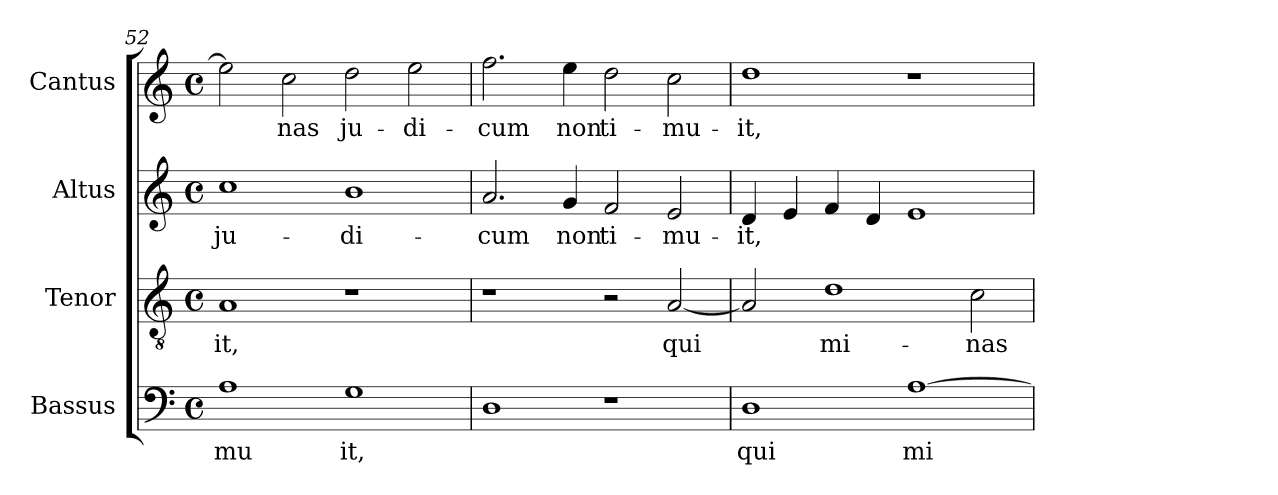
**kern	**text	**kern	**text	**kern	**text	**kern	**text
*part4	*part4	*part3	*part3	*part2	*part2	*part1	*part1
*staff4	*staff4	*staff3	*staff3	*staff2	*staff2	*staff1	*staff1
*I"Bassus	*	*I"Tenor	*	*I"Altus	*	*I"Cantus	*
*clefF4	*	*clefGv2	*	*clefG2	*	*clefG2	*
*	*	*k[]	*	*k[]	*	*	*
*	*	*C:	*	*C:	*	*	*
*M4/4	*	*M4/4	*	*M4/4	*	*M4/4	*
*met(c)	*	*met(c)	*	*met(c)	*	*met(c)	*
=52	=52	=52	=52	=52	=52	=52	=52
!	!LO:LY:b:cj	!	!LO:LY:b:cj	!	!LO:LY:b:cj	!	!
1A	mu	1A	-it,	1cc	ju-	2ee\]	.
!	!	!	!	!	!	!	!LO:LY:b:cj
.	.	.	.	.	.	2cc\	-nas
!	!LO:LY:b:cj	!	!	!	!LO:LY:b:cj	!	!LO:LY:b:cj
1G	it,	1r	.	1b	-di-	2dd\	ju-
!	!	!	!	!	!	!	!LO:LY:b:cj
.	.	.	.	.	.	2ee\	-di-
=53	=53	=53	=53	=53	=53	=53	=53
!	!	!	!	!	!LO:LY:b:cj	!	!LO:LY:b:cj
1D	.	1r	.	2.a/	-cum	2.ff\	-cum
!	!	!	!	!	!LO:LY:b:cj	!	!LO:LY:b:cj
.	.	.	.	4g/	non	4ee\	non
!	!	!	!	!	!LO:LY:b:cj	!	!LO:LY:b:cj
1r	.	2r	.	2f/	ti-	2dd\	ti-
!	!	!	!LO:LY:b	!	!LO:LY:b:cj	!	!LO:LY:b:cj
.	.	[<2A/	qui	2e/	-mu-	2cc\	-mu-
=54	=54	=54	=54	=54	=54	=54	=54
!	!LO:LY:b:cj	!	!	!	!LO:LY:b:cj	!	!LO:LY:b:cj
1D	qui	2A/]	.	4d/	-it,	1dd	-it,
.	.	.	.	4e/	.	.	.
!	!	!	!LO:LY:b:cj	!	!	!	!
.	.	1d	mi-	4f/	.	.	.
.	.	.	.	4d/	.	.	.
!	!LO:LY:b:cj	!	!	!	!	!	!
[>1A	mi	.	.	1e	.	1r	.
!	!	!	!LO:LY:b:cj	!	!	!	!
.	.	2c\	-nas	.	.	.	.
=	=	=	=	=	=	=	=
*-	*-	*-	*-	*-	*-	*-	*-
